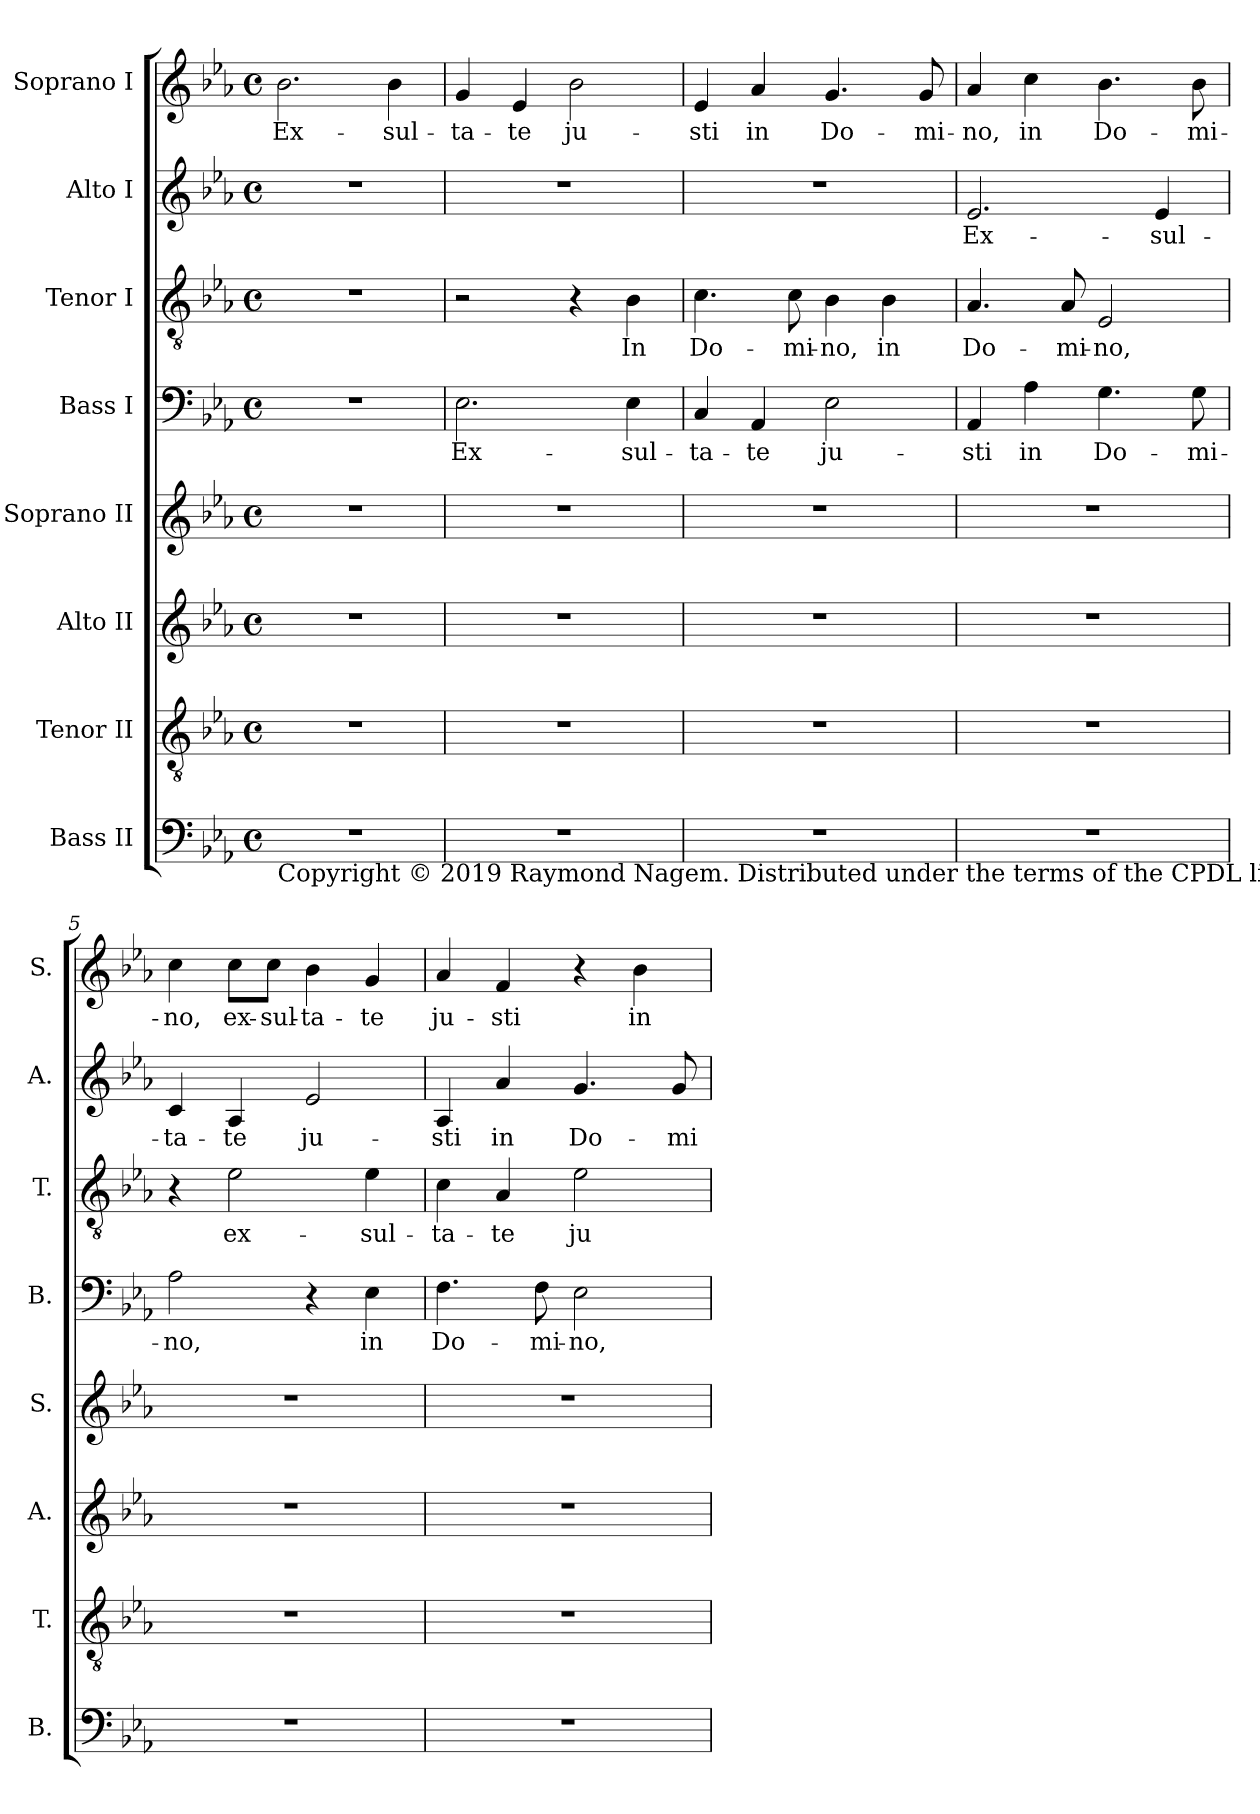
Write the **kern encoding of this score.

**kern	**kern	**kern	**kern	**kern	**text	**kern	**text	**kern	**text	**kern	**text
*part8	*part7	*part6	*part5	*part4	*part4	*part3	*part3	*part2	*part2	*part1	*part1
*staff8	*staff7	*staff6	*staff5	*staff4	*staff4	*staff3	*staff3	*staff2	*staff2	*staff1	*staff1
*I"Bass II	*I"Tenor II	*I"Alto II	*I"Soprano II	*I"Bass I	*	*I"Tenor I	*	*I"Alto I	*	*I"Soprano I	*
*I'B.	*I'T.	*I'A.	*I'S.	*I'B.	*	*I'T.	*	*I'A.	*	*I'S.	*
*clefF4	*clefGv2	*clefG2	*clefG2	*clefF4	*	*clefGv2	*	*clefG2	*	*clefG2	*
*	*ITrd7c12	*	*	*	*	*ITrd7c12	*	*	*	*	*
*k[b-e-a-]	*k[b-e-a-]	*k[b-e-a-]	*k[b-e-a-]	*k[b-e-a-]	*	*k[b-e-a-]	*	*k[b-e-a-]	*	*k[b-e-a-]	*
*E-:	*E-:	*E-:	*E-:	*E-:	*	*E-:	*	*E-:	*	*E-:	*
*M4/4	*M4/4	*M4/4	*M4/4	*M4/4	*	*M4/4	*	*M4/4	*	*M4/4	*
*met(c)	*met(c)	*met(c)	*met(c)	*met(c)	*	*met(c)	*	*met(c)	*	*met(c)	*
=1	=1	=1	=1	=1	=1	=1	=1	=1	=1	=1	=1
!LO:TX:b:t=Copyright © 2019 Raymond Nagem. Distributed under the terms of the CPDL license (http&colon;//cpdl.org).	!	!	!	!	!	!	!	!	!	!	!
!	!	!	!	!	!	!	!	!	!	!	!LO:LY:b
1r	1r	1r	1r	1r	.	1r	.	1r	.	2.b-\	Ex-
!	!	!	!	!	!	!	!	!	!	!	!LO:LY:b
.	.	.	.	.	.	.	.	.	.	4b-\	-sul-
=2	=2	=2	=2	=2	=2	=2	=2	=2	=2	=2	=2
!	!	!	!	!	!LO:LY:b	!	!	!	!	!	!LO:LY:b
1r	1r	1r	1r	2.E-\	Ex-	2r	.	1r	.	4g/	-ta-
!	!	!	!	!	!	!	!	!	!	!	!LO:LY:b
.	.	.	.	.	.	.	.	.	.	4e-/	-te
!	!	!	!	!	!	!	!	!	!	!	!LO:LY:b
.	.	.	.	.	.	4r	.	.	.	2b-\	ju-
!	!	!	!	!	!LO:LY:b	!	!LO:LY:b	!	!	!	!
.	.	.	.	4E-\	-sul-	4BB-\	In	.	.	.	.
=3	=3	=3	=3	=3	=3	=3	=3	=3	=3	=3	=3
!	!	!	!	!	!LO:LY:b	!	!LO:LY:b	!	!	!	!LO:LY:b
1r	1r	1r	1r	4C/	-ta-	4.C\	Do-	1r	.	4e-/	-sti
!	!	!	!	!	!LO:LY:b	!	!	!	!	!	!LO:LY:b
.	.	.	.	4AA-/	-te	.	.	.	.	4a-/	in
!	!	!	!	!	!	!	!LO:LY:b	!	!	!	!
.	.	.	.	.	.	8C\	-mi-	.	.	.	.
!	!	!	!	!	!LO:LY:b	!	!LO:LY:b	!	!	!	!LO:LY:b
.	.	.	.	2E-\	ju-	4BB-\	-no,	.	.	4.g/	Do-
!	!	!	!	!	!	!	!LO:LY:b	!	!	!	!
.	.	.	.	.	.	4BB-\	in	.	.	.	.
!	!	!	!	!	!	!	!	!	!	!	!LO:LY:b
.	.	.	.	.	.	.	.	.	.	8g/	-mi-
=4	=4	=4	=4	=4	=4	=4	=4	=4	=4	=4	=4
!	!	!	!	!	!LO:LY:b	!	!LO:LY:b	!	!LO:LY:b	!	!LO:LY:b
1r	1r	1r	1r	4AA-/	-sti	4.AA-/	Do-	2.e-/	Ex-	4a-/	-no,
!	!	!	!	!	!LO:LY:b	!	!	!	!	!	!LO:LY:b
.	.	.	.	4A-\	in	.	.	.	.	4cc\	in
!	!	!	!	!	!	!	!LO:LY:b	!	!	!	!
.	.	.	.	.	.	8AA-/	-mi-	.	.	.	.
!	!	!	!	!	!LO:LY:b	!	!LO:LY:b	!	!	!	!LO:LY:b
.	.	.	.	4.G\	Do-	2EE-/	-no,	.	.	4.b-\	Do-
!	!	!	!	!	!	!	!	!	!LO:LY:b	!	!
.	.	.	.	.	.	.	.	4e-/	-sul-	.	.
!	!	!	!	!	!LO:LY:b	!	!	!	!	!	!LO:LY:b
.	.	.	.	8G\	-mi-	.	.	.	.	8b-\	-mi-
=5	=5	=5	=5	=5	=5	=5	=5	=5	=5	=5	=5
!	!	!	!	!	!LO:LY:b	!	!	!	!LO:LY:b	!	!LO:LY:b
1r	1r	1r	1r	2A-\	-no,	4r	.	4c/	-ta-	4cc\	-no,
!	!	!	!	!	!	!	!LO:LY:b	!	!LO:LY:b	!	!LO:LY:b
.	.	.	.	.	.	2E-\	ex-	4A-/	-te	8cc\L	ex-
!	!	!	!	!	!	!	!	!	!	!	!LO:LY:b
.	.	.	.	.	.	.	.	.	.	8cc\J	-sul-
!	!	!	!	!	!	!	!	!	!LO:LY:b	!	!LO:LY:b
.	.	.	.	4r	.	.	.	2e-/	ju-	4b-\	-ta-
!	!	!	!	!	!LO:LY:b	!	!LO:LY:b	!	!	!	!LO:LY:b
.	.	.	.	4E-\	in	4E-\	-sul-	.	.	4g/	-te
!!LO:PB:g=z
=6	=6	=6	=6	=6	=6	=6	=6	=6	=6	=6	=6
!	!	!	!	!	!LO:LY:b	!	!LO:LY:b	!	!LO:LY:b	!	!LO:LY:b
1r	1r	1r	1r	4.F\	Do-	4C\	-ta-	4A-/	-sti	4a-/	ju-
!	!	!	!	!	!	!	!LO:LY:b	!	!LO:LY:b	!	!LO:LY:b
.	.	.	.	.	.	4AA-/	-te	4a-/	in	4f/	-sti
!	!	!	!	!	!LO:LY:b	!	!	!	!	!	!
.	.	.	.	8F\	-mi-	.	.	.	.	.	.
!	!	!	!	!	!LO:LY:b	!	!LO:LY:b	!	!LO:LY:b	!	!
.	.	.	.	2E-\	-no,	2E-\	ju-	4.g/	Do-	4r	.
!	!	!	!	!	!	!	!	!	!	!	!LO:LY:b
.	.	.	.	.	.	.	.	.	.	4b-\	in
!	!	!	!	!	!	!	!	!	!LO:LY:b	!	!
.	.	.	.	.	.	.	.	8g/	-mi-	.	.
=	=	=	=	=	=	=	=	=	=	=	=
*-	*-	*-	*-	*-	*-	*-	*-	*-	*-	*-	*-
